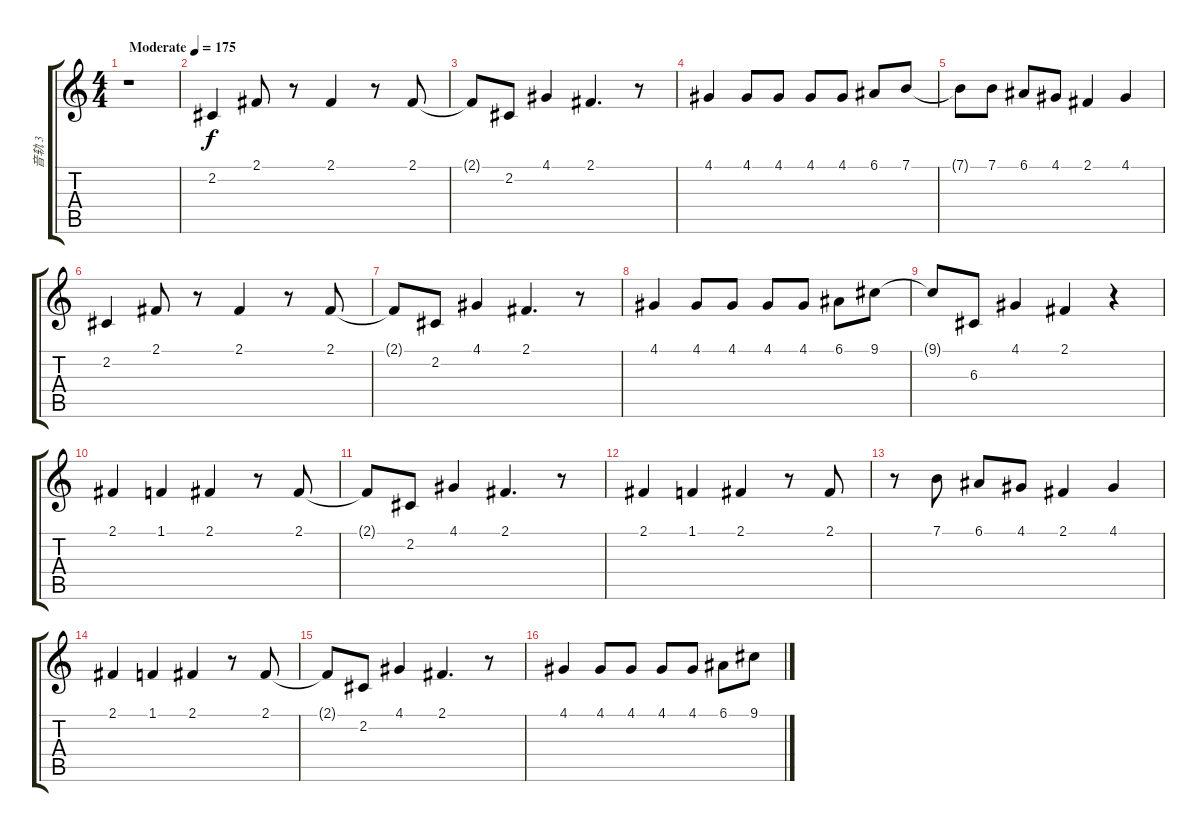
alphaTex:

\track ("音轨 3" "音轨 3") {instrument voiceoohs}
\staff {score tabs}
\tuning (E4 B3 G3 D3 A2 E2) {hide}
\ts (4 4)
\tempo (175 "Moderate")
\clef g2
\ks c
r.1{dy f instrument voiceoohs} |
2.2.4 2.1.8 r.8 2.1.4 r.8 2.1.8 |
2.1{t}.8 2.2.8 4.1.4 2.1.4{d} r.8 |
4.1.4 4.1.8 4.1.8 4.1.8 4.1.8 6.1.8 7.1.8 |
7.1{t}.8 7.1.8 6.1.8 4.1.8 2.1.4 4.1.4 |
2.2.4 2.1.8 r.8 2.1.4 r.8 2.1.8 |
2.1{t}.8 2.2.8 4.1.4 2.1.4{d} r.8 |
4.1.4 4.1.8 4.1.8 4.1.8 4.1.8 6.1.8 9.1.8 |
9.1{t}.8 6.3.8 4.1.4 2.1.4 r.4 |
2.1.4 1.1.4 2.1.4 r.8 2.1.8 |
2.1{t}.8 2.2.8 4.1.4 2.1.4{d} r.8 |
2.1.4 1.1.4 2.1.4 r.8 2.1.8 |
r.8 7.1.8 6.1.8 4.1.8 2.1.4 4.1.4 |
2.1.4 1.1.4 2.1.4 r.8 2.1.8 |
2.1{t}.8 2.2.8 4.1.4 2.1.4{d} r.8 |
4.1.4 4.1.8 4.1.8 4.1.8 4.1.8 6.1.8 9.1.8
